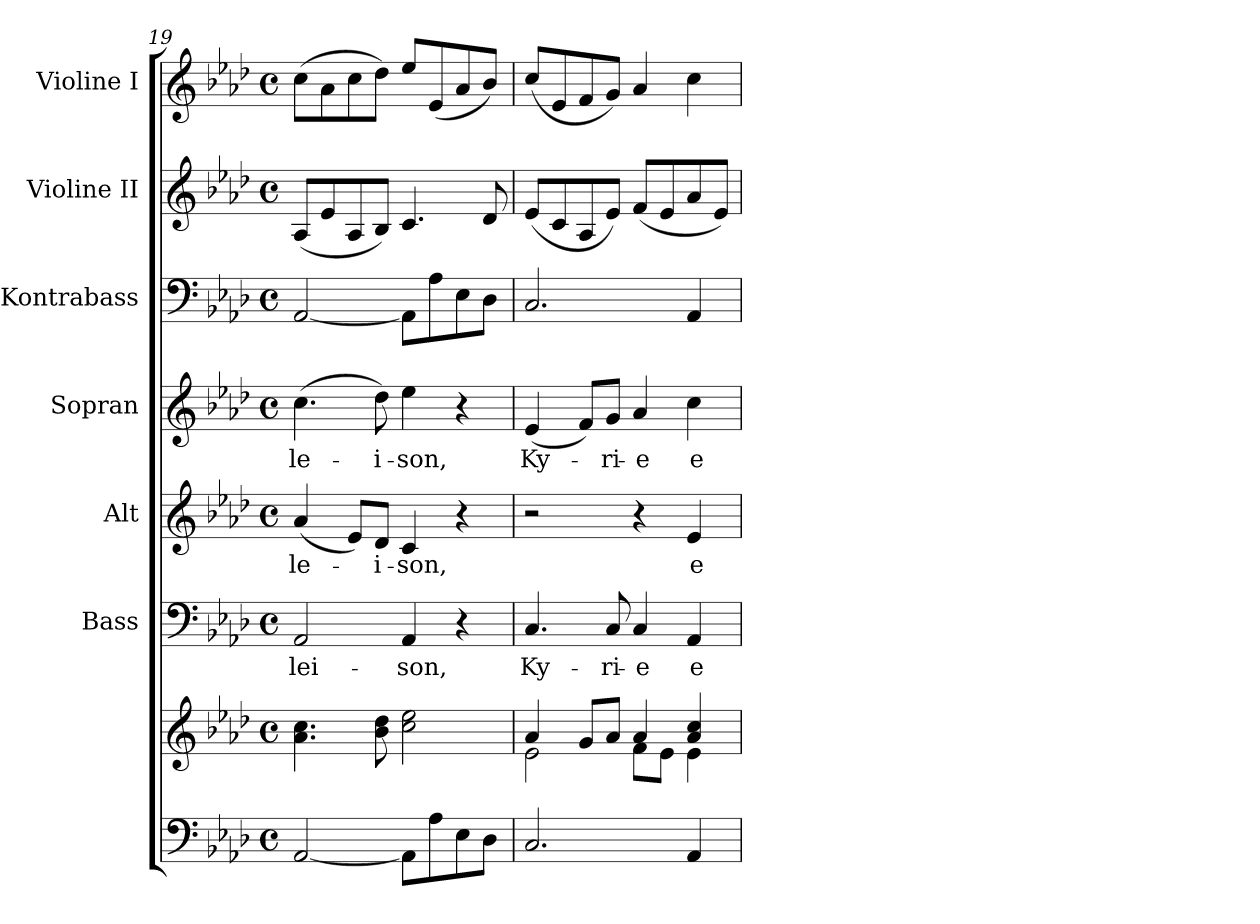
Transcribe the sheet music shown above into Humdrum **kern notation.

**kern	**kern	**kern	**text	**kern	**text	**kern	**text	**kern	**kern	**kern
*part7	*part7	*part6	*part6	*part5	*part5	*part4	*part4	*part3	*part2	*part1
*staff8	*staff7	*staff6	*staff6	*staff5	*staff5	*staff4	*staff4	*staff3	*staff2	*staff1
*	*	*I"Bass	*	*I"Alt	*	*I"Sopran	*	*I"Kontrabass	*I"Violine II	*I"Violine I
*	*	*I'B.	*	*I'A.	*	*I'S.	*	*I'Kb.	*I'Vl. II	*I'Vl. I
*clefF4	*clefG2	*clefF4	*	*clefG2	*	*clefG2	*	*clefF4	*clefG2	*clefG2
*	*	*	*	*	*	*	*	*ITrd7c12	*	*
*k[b-e-a-d-]	*k[b-e-a-d-]	*k[b-e-a-d-]	*	*k[b-e-a-d-]	*	*k[b-e-a-d-]	*	*k[b-e-a-d-]	*k[b-e-a-d-]	*k[b-e-a-d-]
*A-:	*A-:	*A-:	*	*A-:	*	*A-:	*	*A-:	*A-:	*A-:
*M4/4	*M4/4	*M4/4	*	*M4/4	*	*M4/4	*	*M4/4	*M4/4	*M4/4
*met(c)	*met(c)	*met(c)	*	*met(c)	*	*met(c)	*	*met(c)	*met(c)	*met(c)
=19	=19	=19	=19	=19	=19	=19	=19	=19	=19	=19
!	!	!	!LO:LY:b	!	!LO:LY:b	!	!LO:LY:b	!	!	!
[2AA-/	4.a-\ 4.cc\	2AA-/	-lei-	(<4a-/	-le-	(>4.cc\	-le-	[2AAA-/	(<8A-/L	(>8cc\L
.	.	.	.	.	.	.	.	.	8e-/	8a-\
.	.	.	.	8e-/L)	.	.	.	.	8A-/	8cc\
!	!	!	!	!	!LO:LY:b	!	!LO:LY:b	!	!	!
.	8b-\ 8dd-\	.	.	8d-/J	-i-	8dd-\)	-i-	.	8B-/J)	8dd-\J)
!	!	!	!LO:LY:b	!	!LO:LY:b	!	!LO:LY:b	!	!	!
8AA-\L]	2cc\ 2ee-\	4AA-/	-son,	4c/	-son,	4ee-\	-son,	8AAA-\L]	4.c/	8ee-/L
8A-\	.	.	.	.	.	.	.	8AA-\	.	(<8e-/
8E-\	.	4r	.	4r	.	4r	.	8EE-\	.	8a-/
8D-\J	.	.	.	.	.	.	.	8DD-\J	8d-/	8b-/J)
=20	=20	=20	=20	=20	=20	=20	=20	=20	=20	=20
*	*^	*	*	*	*	*	*	*	*	*
!	!	!	!	!LO:LY:b	!	!	!	!LO:LY:b	!	!	!
2.C/	4a-/	2e-\	4.C/	Ky-	2r	.	(<4e-/	Ky-	2.CC/	(<8e-/L	(<8cc/L
.	.	.	.	.	.	.	.	.	.	8c/	8e-/
.	8g/L	.	.	.	.	.	8f/L)	.	.	8A-/	8f/
!	!	!	!	!LO:LY:b	!	!	!	!LO:LY:b	!	!	!
.	8a-/J	.	8C/	-ri-	.	.	8g/J	-ri-	.	8e-/J)	8g/J)
!	!	!	!	!LO:LY:b	!	!	!	!LO:LY:b	!	!	!
.	4a-/	8f\L	4C/	-e	4r	.	4a-/	-e	.	(<8f/L	4a-/
.	.	8e-\J	.	.	.	.	.	.	.	8e-/	.
!	!	!	!	!LO:LY:b	!	!LO:LY:b	!	!LO:LY:b	!	!	!
4AA-/	4a-/ 4cc/	4e-\	4AA-/	e-	4e-/	e-	4cc\	e-	4AAA-/	8a-/	4cc\
.	.	.	.	.	.	.	.	.	.	8e-/J)	.
*	*v	*v	*	*	*	*	*	*	*	*	*
=	=	=	=	=	=	=	=	=	=	=
*-	*-	*-	*-	*-	*-	*-	*-	*-	*-	*-
